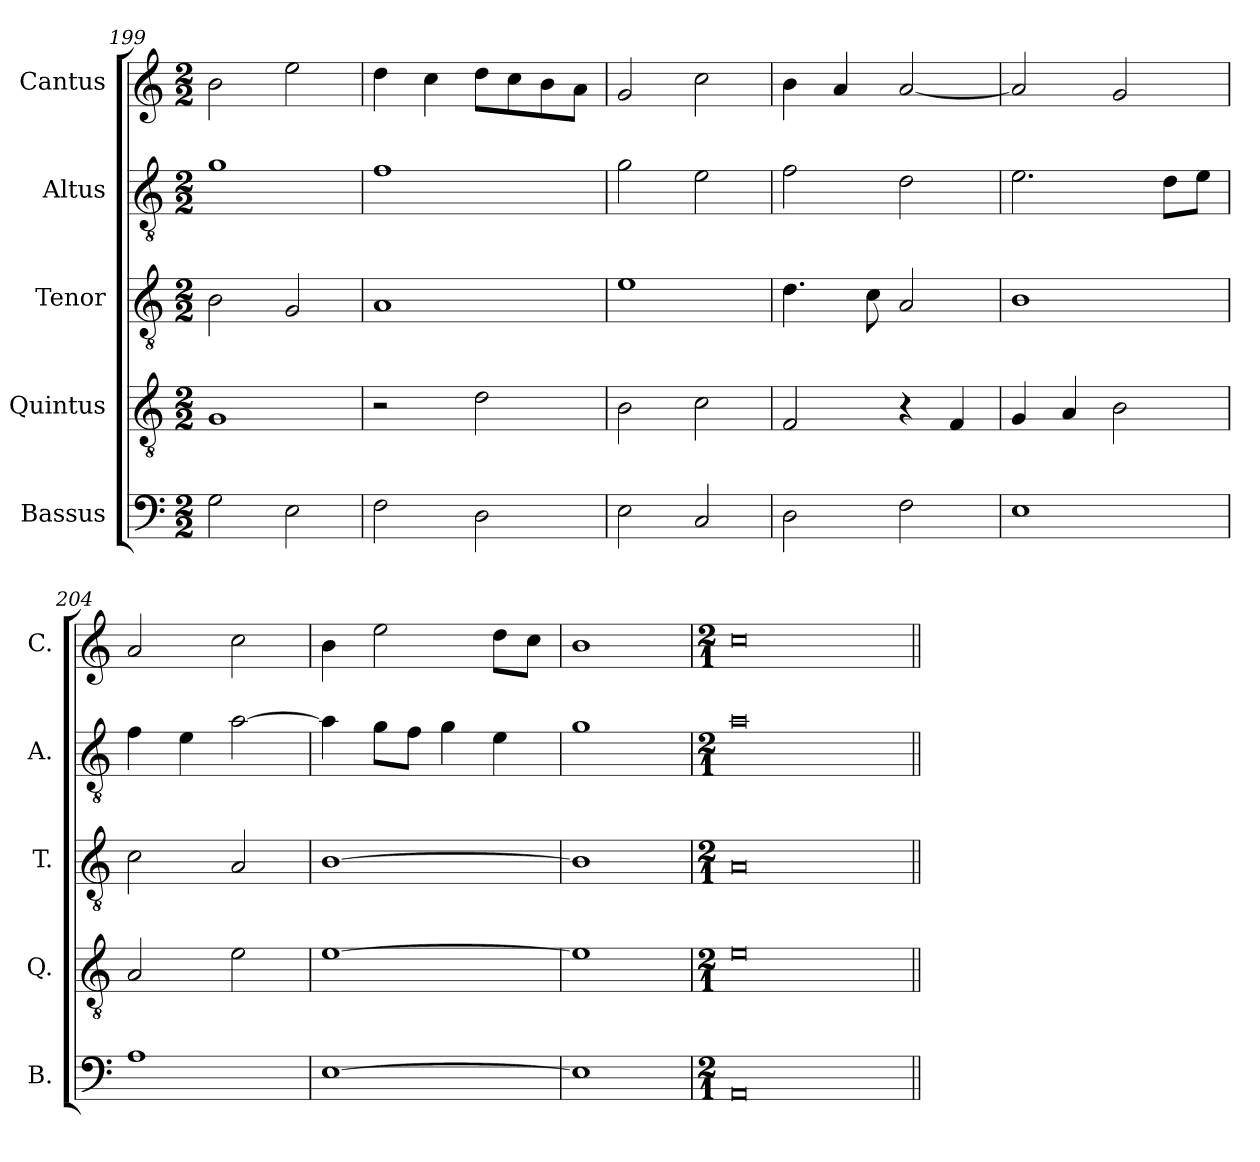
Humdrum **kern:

**kern	**kern	**kern	**kern	**kern
*part5	*part4	*part3	*part2	*part1
*staff5	*staff4	*staff3	*staff2	*staff1
*I"Bassus	*I"Quintus	*I"Tenor	*I"Altus	*I"Cantus
*I'B.	*I'Q.	*I'T.	*I'A.	*I'C.
*clefF4	*clefGv2	*clefGv2	*clefGv2	*clefG2
*k[]	*k[]	*k[]	*k[]	*k[]
*M2/2	*M2/2	*M2/2	*M2/2	*M2/2
=199	=199	=199	=199	=199
2G\	1G	2B\	1g	2b\
2E\	.	2G/	.	2ee\
=200	=200	=200	=200	=200
2F\	2r	1A	1f	4dd\
.	.	.	.	4cc\
2D\	2d\	.	.	8dd\L
.	.	.	.	8cc\
.	.	.	.	8b\
.	.	.	.	8a\J
=201	=201	=201	=201	=201
2E\	2B\	1e	2g\	2g/
2C/	2c\	.	2e\	2cc\
=202	=202	=202	=202	=202
2D\	2F/	4.d\	2f\	4b\
.	.	.	.	4a/
.	.	8c\	.	.
2F\	4r	2A/	2d\	[2a/
.	4F/	.	.	.
=203	=203	=203	=203	=203
1E	4G/	1B	2.e\	2a/]
.	4A/	.	.	.
.	2B\	.	.	2g/
.	.	.	8d\L	.
.	.	.	8e\J	.
=204	=204	=204	=204	=204
1A	2A/	2c\	4f\	2a/
.	.	.	4e\	.
.	2e\	2A/	[2a\	2cc\
=205	=205	=205	=205	=205
[1E	[1e	[1B	4a\]	4b\
.	.	.	8g\L	2ee\
.	.	.	8f\J	.
.	.	.	4g\	.
.	.	.	4e\	8dd\L
.	.	.	.	8cc\J
=206	=206	=206	=206	=206
1E]	1e]	1B]	1g	1b
=207	=207	=207	=207	=207
*M2/1	*M2/1	*M2/1	*M2/1	*M2/1
0AA	0e	0A	0a	0cc
=||	=||	=||	=||	=||
*-	*-	*-	*-	*-
